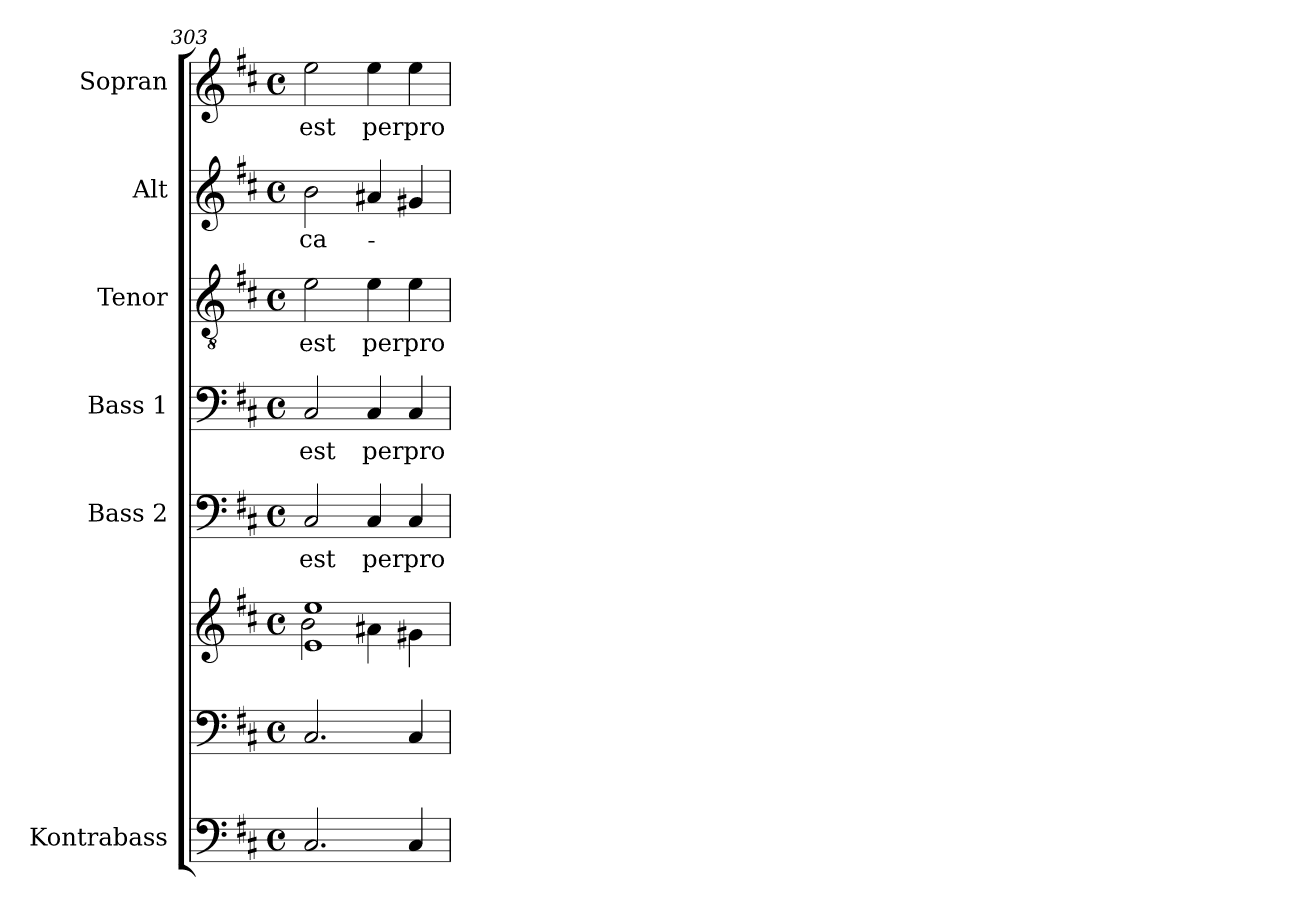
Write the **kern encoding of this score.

**kern	**kern	**kern	**kern	**text	**kern	**text	**kern	**text	**kern	**text	**kern	**text
*part7	*part6	*part6	*part5	*part5	*part4	*part4	*part3	*part3	*part2	*part2	*part1	*part1
*staff8	*staff7	*staff6	*staff5	*staff5	*staff4	*staff4	*staff3	*staff3	*staff2	*staff2	*staff1	*staff1
*I"Kontrabass	*	*	*I"Bass 2	*	*I"Bass 1	*	*I"Tenor	*	*I"Alt	*	*I"Sopran	*
*I'Kb.	*	*	*I'B. 2	*	*I'B. 1	*	*I'T.	*	*I'A.	*	*I'S.	*
!!LO:LB:g=z
*clefF4	*clefF4	*clefG2	*clefF4	*	*clefF4	*	*clefGv2	*	*clefG2	*	*clefG2	*
*ITrd7c12	*	*	*	*	*	*	*	*	*	*	*	*
*k[f#c#]	*k[f#c#]	*k[f#c#]	*k[f#c#]	*	*k[f#c#]	*	*k[f#c#]	*	*k[f#c#]	*	*k[f#c#]	*
*D:	*D:	*D:	*D:	*	*D:	*	*D:	*	*D:	*	*D:	*
*M4/4	*M4/4	*M4/4	*M4/4	*	*M4/4	*	*M4/4	*	*M4/4	*	*M4/4	*
*met(c)	*met(c)	*met(c)	*met(c)	*	*met(c)	*	*met(c)	*	*met(c)	*	*met(c)	*
=303	=303	=303	=303	=303	=303	=303	=303	=303	=303	=303	=303	=303
*	*	*^	*	*	*	*	*	*	*	*	*	*
!	!	!	!	!	!LO:LY:b	!	!LO:LY:b	!	!LO:LY:b	!	!LO:LY:b	!	!LO:LY:b
2.CC#/	2.C#/	1e 1ee	2b\	2C#/	est	2C#/	est	2e\	est	2b\	-ca-	2ee\	est
!	!	!	!	!	!LO:LY:b	!	!LO:LY:b	!	!LO:LY:b	!	!	!	!LO:LY:b
.	.	.	4a#X\	4C#/	per	4C#/	per	4e\	per	4a#X/	.	4ee\	per
!	!	!	!	!	!LO:LY:b	!	!LO:LY:b	!	!LO:LY:b	!	!	!	!LO:LY:b
4CC#/	4C#/	.	4g#X\	4C#/	pro-	4C#/	pro-	4e\	pro-	4g#X/	.	4ee\	pro-
*	*	*v	*v	*	*	*	*	*	*	*	*	*	*
=	=	=	=	=	=	=	=	=	=	=	=	=
*-	*-	*-	*-	*-	*-	*-	*-	*-	*-	*-	*-	*-
